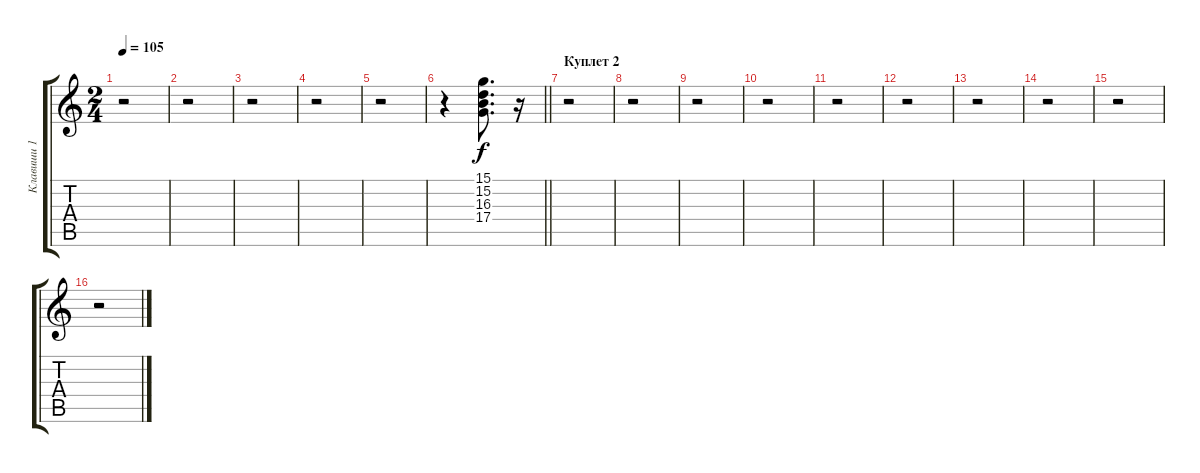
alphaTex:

\track ("Клавиши 1" "Клавиши 1") {instrument churchorgan}
\staff {score tabs}
\tuning (E4 B3 G3 D3 A2 E2) {hide}
\ts (2 4)
\tempo 105
\clef g2
\ks c
r.2{dy f} |
r.2 |
r.2 |
r.2 |
r.2 |
\barLineRight lightlight
r.4 (15.1 15.2 16.3 17.4).8{d} r.16 |
\section ("" "Куплет 2")
r.2 |
r.2 |
r.2 |
r.2 |
r.2 |
r.2 |
r.2 |
r.2 |
r.2 |
r.2
